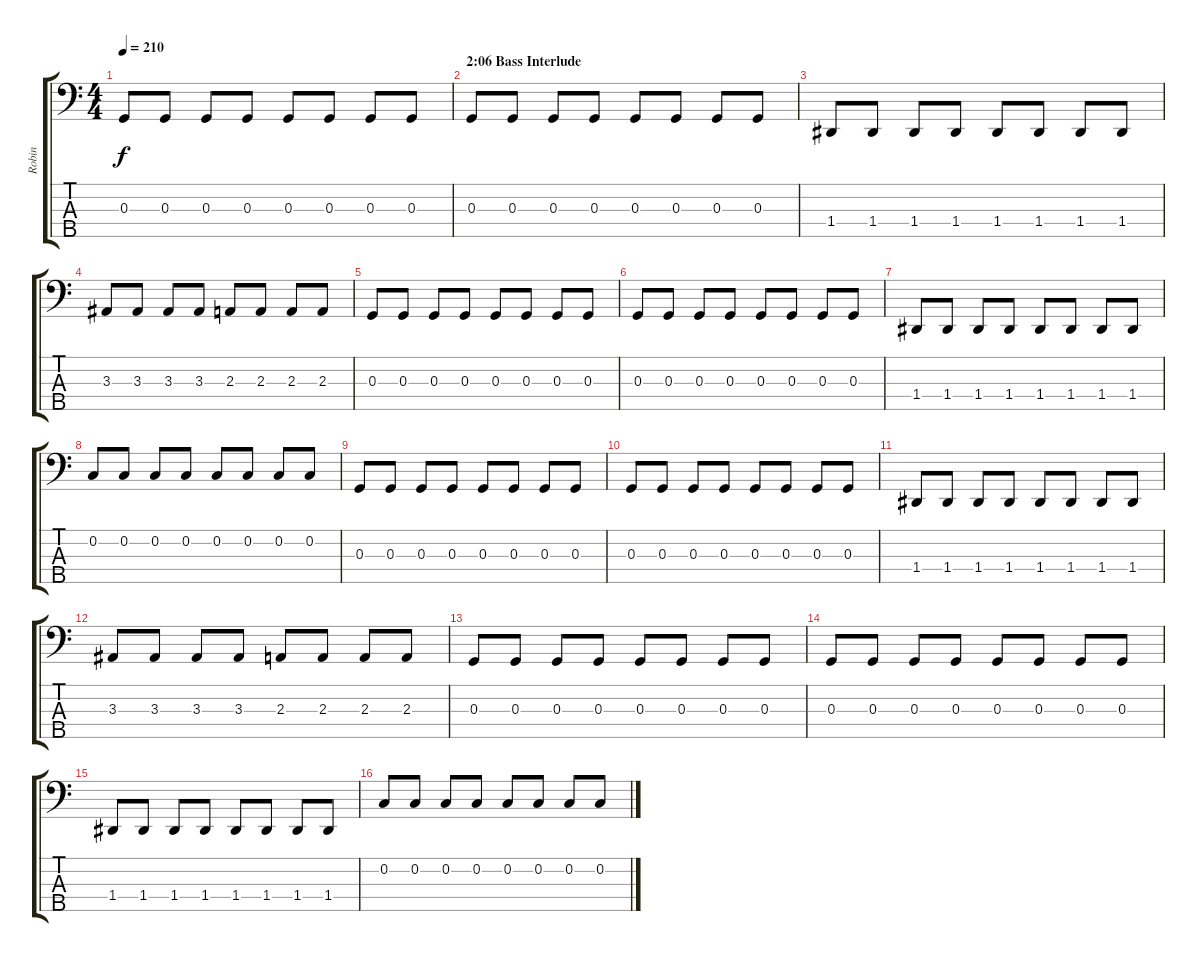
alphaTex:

\track ("Robin" "Robin") {instrument electricbasspick}
\staff {score tabs}
\tuning (F2 C2 G1 D1 A0) {hide}
\ts (4 4)
\tempo 210
\clef f4
\ks c
0.3.8{dy f} 0.3.8 0.3.8 0.3.8 0.3.8 0.3.8 0.3.8 0.3.8 |
\section ("" "2:06 Bass Interlude")
0.3.8 0.3.8 0.3.8 0.3.8 0.3.8 0.3.8 0.3.8 0.3.8 |
1.4.8 1.4.8 1.4.8 1.4.8 1.4.8 1.4.8 1.4.8 1.4.8 |
3.3.8 3.3.8 3.3.8 3.3.8 2.3.8 2.3.8 2.3.8 2.3.8 |
0.3.8 0.3.8 0.3.8 0.3.8 0.3.8 0.3.8 0.3.8 0.3.8 |
0.3.8 0.3.8 0.3.8 0.3.8 0.3.8 0.3.8 0.3.8 0.3.8 |
1.4.8 1.4.8 1.4.8 1.4.8 1.4.8 1.4.8 1.4.8 1.4.8 |
0.2.8 0.2.8 0.2.8 0.2.8 0.2.8 0.2.8 0.2.8 0.2.8 |
0.3.8 0.3.8 0.3.8 0.3.8 0.3.8 0.3.8 0.3.8 0.3.8 |
0.3.8 0.3.8 0.3.8 0.3.8 0.3.8 0.3.8 0.3.8 0.3.8 |
1.4.8 1.4.8 1.4.8 1.4.8 1.4.8 1.4.8 1.4.8 1.4.8 |
3.3.8 3.3.8 3.3.8 3.3.8 2.3.8 2.3.8 2.3.8 2.3.8 |
0.3.8 0.3.8 0.3.8 0.3.8 0.3.8 0.3.8 0.3.8 0.3.8 |
0.3.8 0.3.8 0.3.8 0.3.8 0.3.8 0.3.8 0.3.8 0.3.8 |
1.4.8 1.4.8 1.4.8 1.4.8 1.4.8 1.4.8 1.4.8 1.4.8 |
0.2.8 0.2.8 0.2.8 0.2.8 0.2.8 0.2.8 0.2.8 0.2.8
